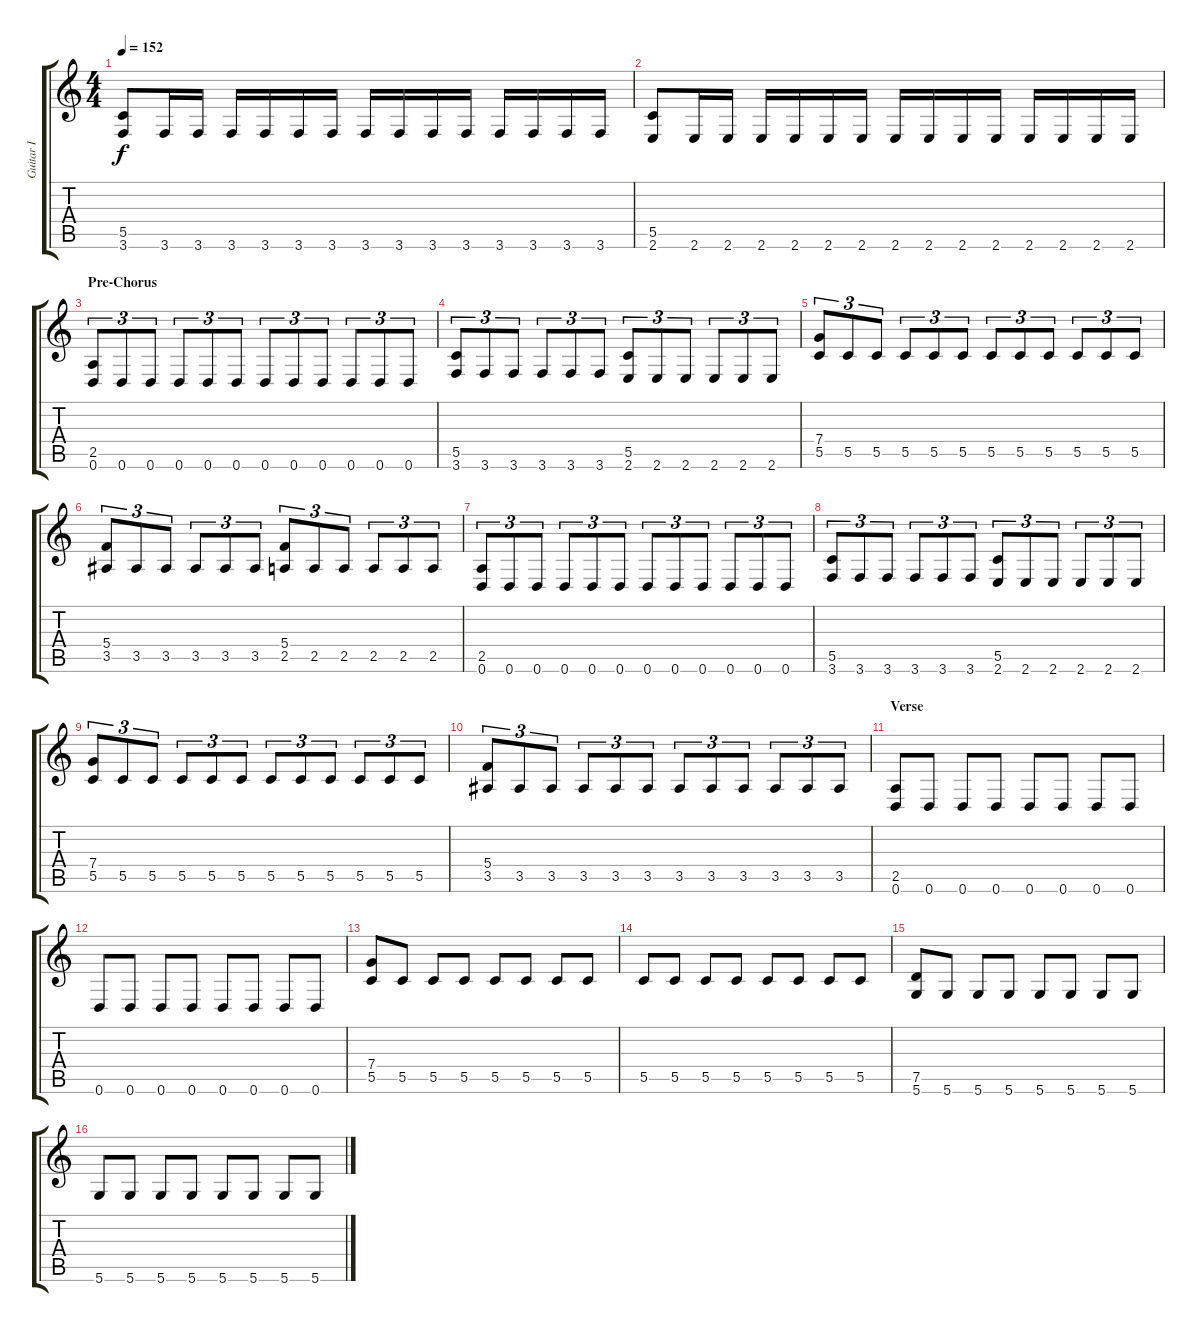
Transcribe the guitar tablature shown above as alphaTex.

\track ("Guitar I " "Guitar I ") {instrument distortionguitar}
\staff {score tabs}
\tuning (D4 A3 F3 C3 G2 D2) {hide}
\ts (4 4)
\tempo 152
\clef g2
\ks c
(5.5 3.6).8{dy f} 3.6.16 3.6.16 3.6.16 3.6.16 3.6.16 3.6.16 3.6.16 3.6.16 3.6.16 3.6.16 3.6.16 3.6.16 3.6.16 3.6.16 |
(5.5 2.6).8 2.6.16 2.6.16 2.6.16 2.6.16 2.6.16 2.6.16 2.6.16 2.6.16 2.6.16 2.6.16 2.6.16 2.6.16 2.6.16 2.6.16 |
\section ("" "Pre-Chorus")
(2.5 0.6).8{tu (3 2)} 0.6.8{tu (3 2)} 0.6.8{tu (3 2)} 0.6.8{tu (3 2)} 0.6.8{tu (3 2)} 0.6.8{tu (3 2)} 0.6.8{tu (3 2)} 0.6.8{tu (3 2)} 0.6.8{tu (3 2)} 0.6.8{tu (3 2)} 0.6.8{tu (3 2)} 0.6.8{tu (3 2)} |
(5.5 3.6).8{tu (3 2)} 3.6.8{tu (3 2)} 3.6.8{tu (3 2)} 3.6.8{tu (3 2)} 3.6.8{tu (3 2)} 3.6.8{tu (3 2)} (5.5 2.6).8{tu (3 2)} 2.6.8{tu (3 2)} 2.6.8{tu (3 2)} 2.6.8{tu (3 2)} 2.6.8{tu (3 2)} 2.6.8{tu (3 2)} |
(7.4 5.5).8{tu (3 2)} 5.5.8{tu (3 2)} 5.5.8{tu (3 2)} 5.5.8{tu (3 2)} 5.5.8{tu (3 2)} 5.5.8{tu (3 2)} 5.5.8{tu (3 2)} 5.5.8{tu (3 2)} 5.5.8{tu (3 2)} 5.5.8{tu (3 2)} 5.5.8{tu (3 2)} 5.5.8{tu (3 2)} |
(5.4 3.5).8{tu (3 2)} 3.5.8{tu (3 2)} 3.5.8{tu (3 2)} 3.5.8{tu (3 2)} 3.5.8{tu (3 2)} 3.5.8{tu (3 2)} (5.4 2.5).8{tu (3 2)} 2.5.8{tu (3 2)} 2.5.8{tu (3 2)} 2.5.8{tu (3 2)} 2.5.8{tu (3 2)} 2.5.8{tu (3 2)} |
(2.5 0.6).8{tu (3 2)} 0.6.8{tu (3 2)} 0.6.8{tu (3 2)} 0.6.8{tu (3 2)} 0.6.8{tu (3 2)} 0.6.8{tu (3 2)} 0.6.8{tu (3 2)} 0.6.8{tu (3 2)} 0.6.8{tu (3 2)} 0.6.8{tu (3 2)} 0.6.8{tu (3 2)} 0.6.8{tu (3 2)} |
(5.5 3.6).8{tu (3 2)} 3.6.8{tu (3 2)} 3.6.8{tu (3 2)} 3.6.8{tu (3 2)} 3.6.8{tu (3 2)} 3.6.8{tu (3 2)} (5.5 2.6).8{tu (3 2)} 2.6.8{tu (3 2)} 2.6.8{tu (3 2)} 2.6.8{tu (3 2)} 2.6.8{tu (3 2)} 2.6.8{tu (3 2)} |
(7.4 5.5).8{tu (3 2)} 5.5.8{tu (3 2)} 5.5.8{tu (3 2)} 5.5.8{tu (3 2)} 5.5.8{tu (3 2)} 5.5.8{tu (3 2)} 5.5.8{tu (3 2)} 5.5.8{tu (3 2)} 5.5.8{tu (3 2)} 5.5.8{tu (3 2)} 5.5.8{tu (3 2)} 5.5.8{tu (3 2)} |
(5.4 3.5).8{tu (3 2)} 3.5.8{tu (3 2)} 3.5.8{tu (3 2)} 3.5.8{tu (3 2)} 3.5.8{tu (3 2)} 3.5.8{tu (3 2)} 3.5.8{tu (3 2)} 3.5.8{tu (3 2)} 3.5.8{tu (3 2)} 3.5.8{tu (3 2)} 3.5.8{tu (3 2)} 3.5.8{tu (3 2)} |
\section ("" "Verse")
(2.5 0.6).8 0.6.8 0.6.8 0.6.8 0.6.8 0.6.8 0.6.8 0.6.8 |
0.6.8 0.6.8 0.6.8 0.6.8 0.6.8 0.6.8 0.6.8 0.6.8 |
(7.4 5.5).8 5.5.8 5.5.8 5.5.8 5.5.8 5.5.8 5.5.8 5.5.8 |
5.5.8 5.5.8 5.5.8 5.5.8 5.5.8 5.5.8 5.5.8 5.5.8 |
(7.5 5.6).8 5.6.8 5.6.8 5.6.8 5.6.8 5.6.8 5.6.8 5.6.8 |
5.6.8 5.6.8 5.6.8 5.6.8 5.6.8 5.6.8 5.6.8 5.6.8
